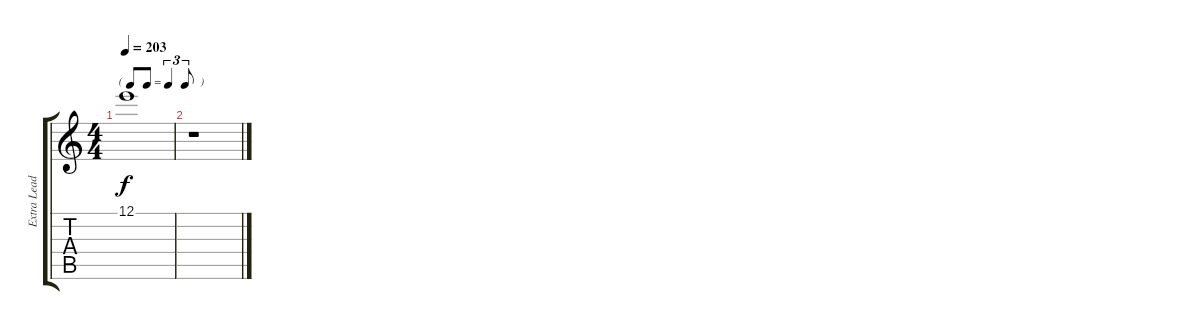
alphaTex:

\track ("Extra Lead" "Extra Lead") {instrument overdrivenguitar}
\staff {score tabs}
\tuning (E4 B3 G3 D3 A2 E2) {hide}
\ts (4 4)
\tf triplet8th
\tempo 203
\clef g2
\ks c
12.1{t}.1{dy f} |
r.1
